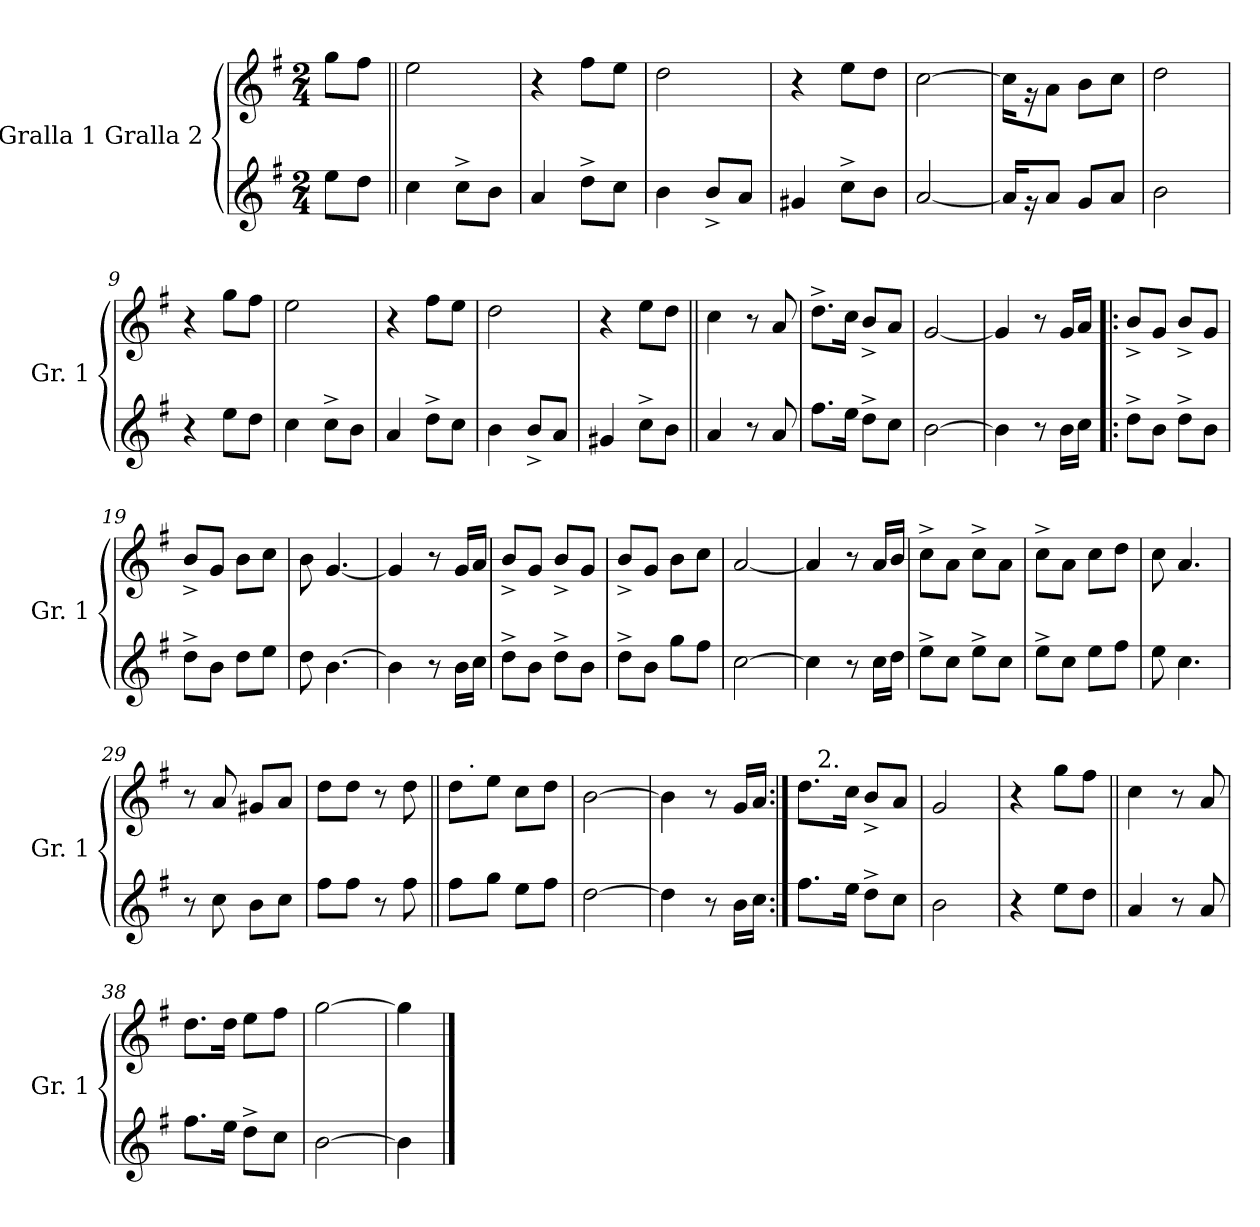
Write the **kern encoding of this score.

**kern	**kern
*part1	*part1
*staff2	*staff1
*I"Gralla 1 Gralla 2	*
*I'Gr. 1	*
*clefG2	*clefG2
*k[f#]	*k[f#]
*G:	*G:
*M2/4	*M2/4
*MM120	*MM120
=1	=1
8ee\L	8gg\L
8dd\J	8ff#\J
=2||	=2||
4cc\	2ee\
8cc^\L	.
8b\J	.
=3	=3
4a/	4r
8dd^\L	8ff#\L
8cc\J	8ee\J
=4	=4
4b\	2dd\
8b^/L	.
8a/J	.
=5	=5
4g#X/	4r
8cc^\L	8ee\L
8b\J	8dd\J
=6	=6
[2a/	[2cc\
=7	=7
16a/KL]	16cc\KL]
16rg	16rg
8a/J	8a\J
8g/L	8b\L
8a/J	8cc\J
=8	=8
2b\	2dd\
=9	=9
4r	4r
8ee\L	8gg\L
8dd\J	8ff#\J
=10	=10
4cc\	2ee\
8cc^\L	.
8b\J	.
=11	=11
4a/	4r
8dd^\L	8ff#\L
8cc\J	8ee\J
!!LO:LB:g=z
=12	=12
4b\	2dd\
8b^/L	.
8a/J	.
=13	=13
4g#X/	4r
8cc^\L	8ee\L
8b\J	8dd\J
=14||	=14||
4a/	4cc\
8r	8r
8a/	8a/
=15	=15
8.ff#\L	8.dd^\L
16ee\Jk	16cc\Jk
8dd^\L	8b^/L
8cc\J	8a/J
=16	=16
[2b\	[2g/
=17	=17
4b\]	4g/]
8r	8r
16b\LL	16g/LL
16cc\JJ	16a/JJ
=18!|:	=18!|:
8dd^\L	8b^/L
8b\J	8g/J
8dd^\L	8b^/L
8b\J	8g/J
=19	=19
8dd^\L	8b^/L
8b\J	8g/J
8dd\L	8b\L
8ee\J	8cc\J
=20	=20
8dd\	8b\
[4.b\	[4.g/
=21	=21
4b\]	4g/]
8r	8r
16b\LL	16g/LL
16cc\JJ	16a/JJ
!!LO:LB:g=z
=22	=22
8dd^\L	8b^/L
8b\J	8g/J
8dd^\L	8b^/L
8b\J	8g/J
=23	=23
8dd^\L	8b^/L
8b\J	8g/J
8gg\L	8b\L
8ff#\J	8cc\J
=24	=24
[2cc\	[2a/
=25	=25
4cc\]	4a/]
8r	8r
16cc\LL	16a/LL
16dd\JJ	16b/JJ
=26	=26
8ee^\L	8cc^\L
8cc\J	8a\J
8ee^\L	8cc^\L
8cc\J	8a\J
=27	=27
8ee^\L	8cc^\L
8cc\J	8a\J
8ee\L	8cc\L
8ff#\J	8dd\J
=28	=28
8ee\	8cc\
4.cc\	4.a/
=29	=29
8r	8r
8cc\	8a/
8b\L	8g#X/L
8cc\J	8a/J
=30	=30
8ff#\L	8dd\L
8ff#\J	8dd\J
8r	8r
8ff#\	8dd\
=31||	=31||
*	*^
8ff#\L	8dd\L	16ryy
!	!	!LO:TX:a:t=.
.	.	4..ryy
8gg\J	8ee\J	.
8ee\L	8cc\L	.
8ff#\J	8dd\J	.
*	*v	*v
!!LO:LB:g=z
=32	=32
[2dd\	[2b\
=33	=33
4dd\]	4b\]
8r	8r
16b\LL	16g/LL
16cc\JJ	16a/JJ
=34:|!	=34:|!
*	*^
8.ff#\L	8.dd\L	16ryy
!	!	!LO:TX:a:t=2.
.	.	4..ryy
16ee\Jk	16cc\Jk	.
8dd^\L	8b^/L	.
8cc\J	8a/J	.
*	*v	*v
=35	=35
2b\	2g/
=36	=36
4r	4r
8ee\L	8gg\L
8dd\J	8ff#\J
=37||	=37||
4a/	4cc\
8r	8r
8a/	8a/
=38	=38
8.ff#\L	8.dd\L
16ee\Jk	16dd\Jk
8dd^\L	8ee\L
8cc\J	8ff#\J
=39	=39
[2b\	[2gg\
=40	=40
4b\]	4gg\]
==	==
*-	*-
